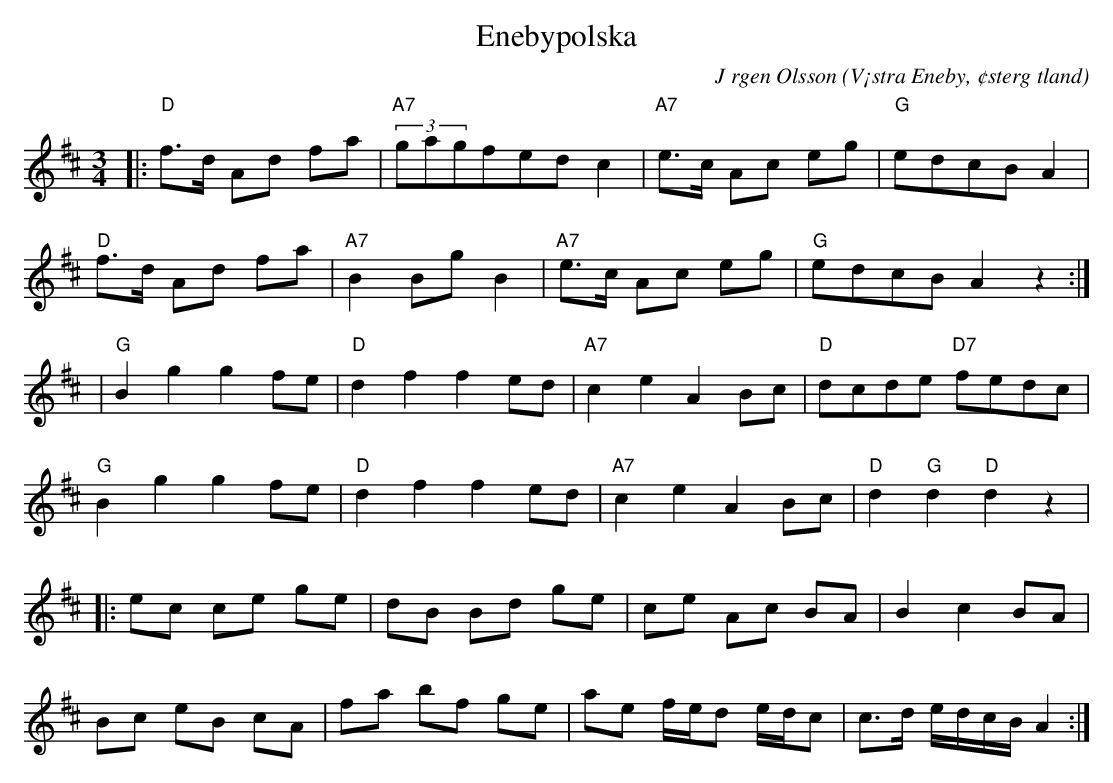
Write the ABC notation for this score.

X:1
T:Enebypolska
C:J rgen Olsson
O:V¡stra Eneby, ¢sterg tland
M:3/4
L:1/8
K:D
|: "D"f>d Ad fa | "A7"(3gagfed c2 | "A7"e>c Ac eg | "G"edcBA2 |
   "D"f>d Ad fa | "A7"B2BgB2 | "A7"e>c Ac eg | "G"edcBA2z2:|
| "G"B2g2g2fe | "D"d2f2f2ed | "A7"c2e2A2Bc | "D"dcde "D7"fedc |
   "G"B2g2g2fe | "D"d2f2f2ed | "A7"c2e2A2Bc | "D"d2"G"d2"D"d2z2|
|:ec ce ge | dB Bd ge | ce Ac BA | B2 c2 BA |
Bc eB cA | fa bf ge | ae f/e/d e/d/c | c>d e/d/c/B/ A2 :|
